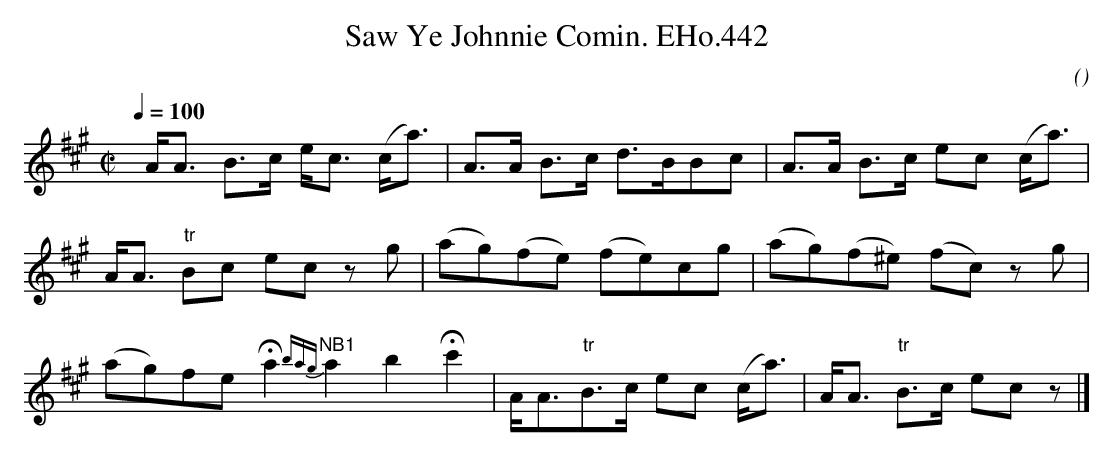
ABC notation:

X:1
T:Saw Ye Johnnie Comin. EHo.442
M:C|
L:1/8
Q:1/4=100
C:
O:
K:A
yA<A B>c e<c (c<a) | A>A B>c d>BBc | A>A B>c ec (c<a) |
A<A "tr"Bc ec zg | (ag)(fe) (fe)cg | (ag)(f^e) (fc) zg |
(ag)fe !fermata!a2 "NB1"{bag} a2 b2 !fermata!c'2 | A<A"tr"B>c ec (c<a) | A<A "tr"B>c ecz |]
